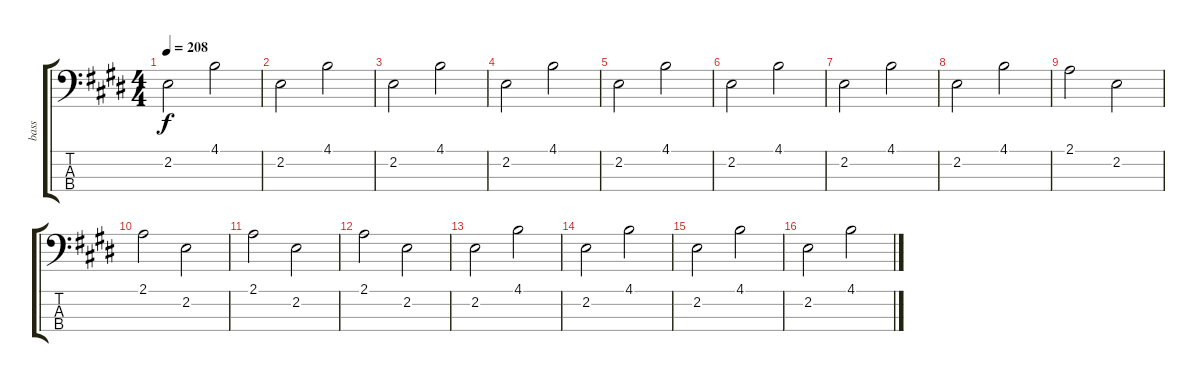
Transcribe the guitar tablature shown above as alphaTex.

\track ("bass" "bass") {instrument electricbassfinger}
\staff {score tabs}
\tuning (G2 D2 A1 E1) {hide}
\ts (4 4)
\tempo 208
\clef f4
\ks e
2.2.2{dy f} 4.1.2 |
2.2.2 4.1.2 |
2.2.2 4.1.2 |
2.2.2 4.1.2 |
2.2.2 4.1.2 |
2.2.2 4.1.2 |
2.2.2 4.1.2 |
2.2.2 4.1.2 |
2.1.2 2.2.2 |
2.1.2 2.2.2 |
2.1.2 2.2.2 |
2.1.2 2.2.2 |
2.2.2 4.1.2 |
2.2.2 4.1.2 |
2.2.2 4.1.2 |
2.2.2 4.1.2
